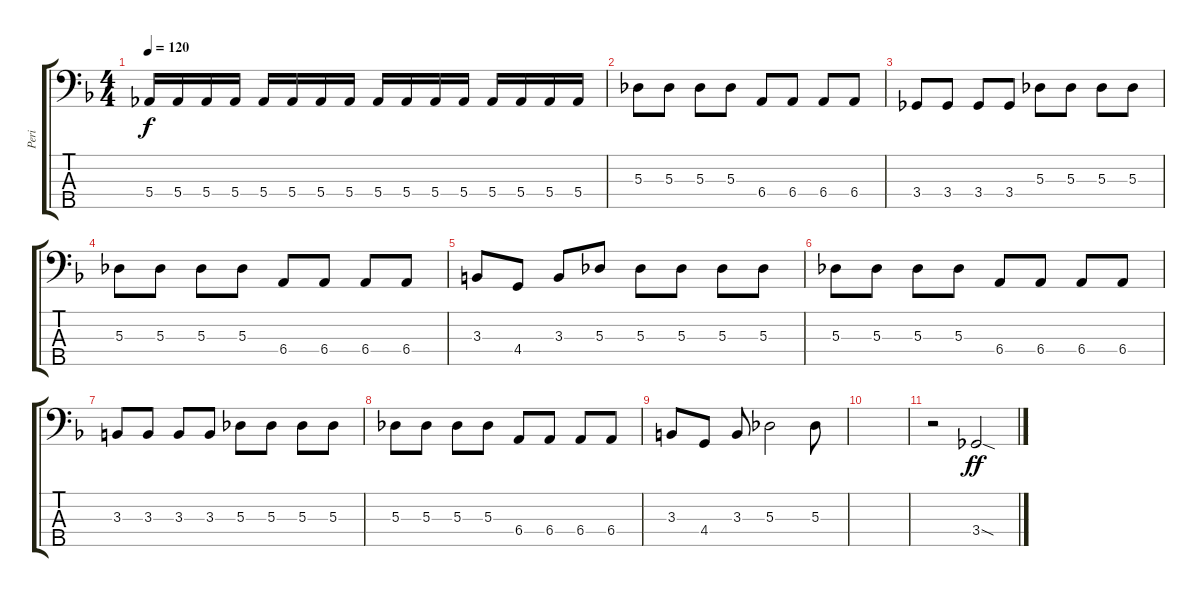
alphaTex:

\track ("Peri" "Peri") {instrument electricbassfinger}
\staff {score tabs}
\tuning (Gb2 Db2 Ab1 Eb1 Bb0) {hide}
\ts (4 4)
\tempo 120
\clef f4
\ks dminor
5.4.16{dy f} 5.4.16 5.4.16 5.4.16 5.4.16 5.4.16 5.4.16 5.4.16 5.4.16 5.4.16 5.4.16 5.4.16 5.4.16 5.4.16 5.4.16 5.4.16 |
5.3.8 5.3.8 5.3.8 5.3.8 6.4.8 6.4.8 6.4.8 6.4.8 |
3.4.8 3.4.8 3.4.8 3.4.8 5.3.8 5.3.8 5.3.8 5.3.8 |
5.3.8 5.3.8 5.3.8 5.3.8 6.4.8 6.4.8 6.4.8 6.4.8 |
3.3.8 4.4.8 3.3.8 5.3.8 5.3.8 5.3.8 5.3.8 5.3.8 |
5.3.8 5.3.8 5.3.8 5.3.8 6.4.8 6.4.8 6.4.8 6.4.8 |
3.3.8 3.3.8 3.3.8 3.3.8 5.3.8 5.3.8 5.3.8 5.3.8 |
5.3.8 5.3.8 5.3.8 5.3.8 6.4.8 6.4.8 6.4.8 6.4.8 |
3.3.8 4.4.8 3.3.8 5.3.2 5.3.8 |
|
r.2 3.4{sod}.2{dy ff}
